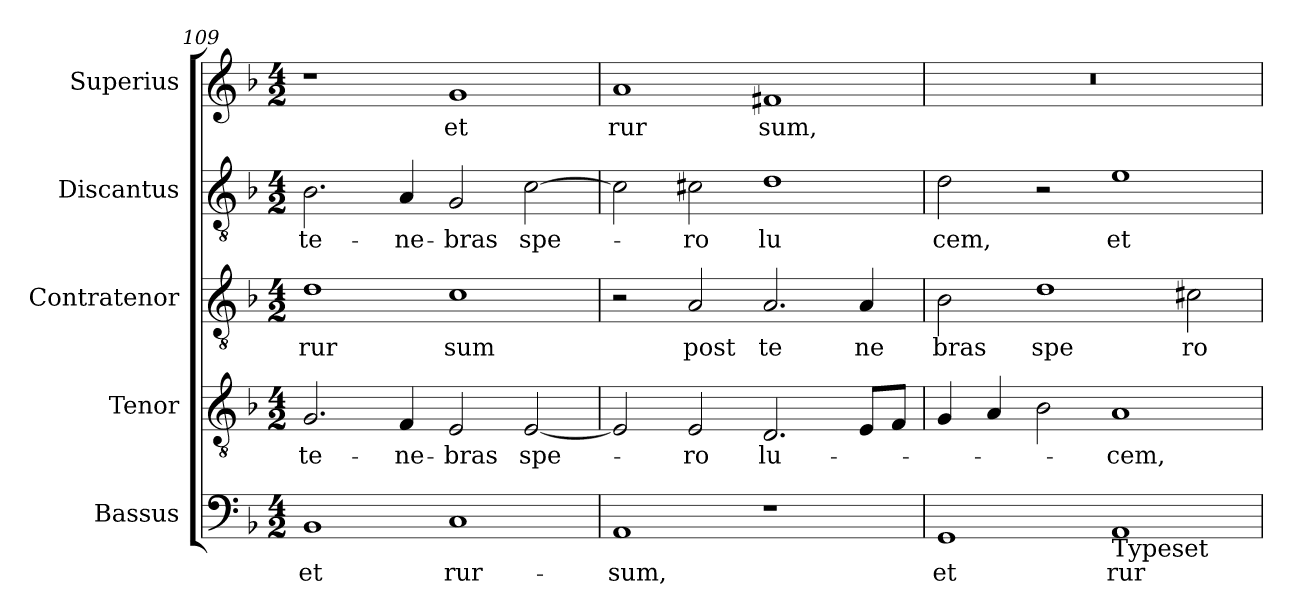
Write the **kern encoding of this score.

**kern	**text	**kern	**text	**kern	**text	**kern	**text	**kern	**text
*part5	*part5	*part4	*part4	*part3	*part3	*part2	*part2	*part1	*part1
*staff5	*staff5	*staff4	*staff4	*staff3	*staff3	*staff2	*staff2	*staff1	*staff1
*I"Bassus	*	*I"Tenor	*	*I"Contratenor	*	*I"Discantus	*	*I"Superius	*
*clefF4	*	*clefGv2	*	*clefGv2	*	*clefGv2	*	*clefG2	*
*ITrd-3c-5	*	*ITrd-3c-5	*	*ITrd-3c-5	*	*ITrd-3c-5	*	*	*
*k[b-e-]	*	*k[b-e-]	*	*k[b-e-]	*	*k[b-e-]	*	*k[b-]	*
*B-:	*	*B-:	*	*B-:	*	*B-:	*	*F:	*
*M4/2	*	*M4/2	*	*M4/2	*	*M4/2	*	*M4/2	*
=109	=109	=109	=109	=109	=109	=109	=109	=109	=109
!	!LO:LY:b:cj	!	!LO:LY:b:cj	!	!LO:LY:b:cj	!	!LO:LY:b:cj	!	!
1E-	et	2.c/	te-	1g	rur	2.e-\	te-	1r	.
!	!	!	!LO:LY:b:cj	!	!	!	!LO:LY:b:cj	!	!
.	.	4B-/	-ne-	.	.	4d/	-ne-	.	.
!	!LO:LY:b:cj	!	!LO:LY:b:cj	!	!LO:LY:b:cj	!	!LO:LY:b:cj	!	!LO:LY:b:cj
1F	rur-	2A/	-bras	1f	sum	2c/	-bras	1g	et
!	!	!	!LO:LY:b	!	!	!	!LO:LY:b	!	!
.	.	[>2A/	spe-	.	.	[<2f\	spe-	.	.
!!LO:LB:g=z
=110	=110	=110	=110	=110	=110	=110	=110	=110	=110
!	!LO:LY:b:cj	!	!	!	!	!	!	!	!LO:LY:b:cj
1D	-sum,	2A/]	.	2r	.	2f\]	.	1a	rur
!	!	!	!LO:LY:b:cj	!	!LO:LY:b:cj	!	!LO:LY:b:cj	!	!
.	.	2A/	-ro	2d/	post	2f#X\	-ro	.	.
!	!	!	!LO:LY:b:cj	!	!LO:LY:b:cj	!	!LO:LY:b:cj	!	!LO:LY:b:cj
1r	.	2.G/	lu-	2.d/	te	1g	lu	1f#X	sum,
!	!	!	!	!	!LO:LY:b:cj	!	!	!	!
.	.	8A/L	.	4d/	ne	.	.	.	.
.	.	8B-/J	.	.	.	.	.	.	.
=111	=111	=111	=111	=111	=111	=111	=111	=111	=111
!	!LO:LY:b:cj	!	!	!	!LO:LY:b:cj	!	!LO:LY:b:cj	!	!
1C	et	4c/	.	2e-\	bras	2g\	cem,	0r	.
.	.	4d/	.	.	.	.	.	.	.
!	!	!	!	!	!LO:LY:b:cj	!	!	!	!
.	.	2e-\	.	1g	spe	2r	.	.	.
!LO:TX:b:t=Typeset	!	!	!	!	!	!	!	!	!
!	!LO:LY:b:cj	!	!LO:LY:b:cj	!	!	!	!LO:LY:b:cj	!	!
1D	rur-	1d	-cem,	.	.	1a	et	.	.
!	!	!	!	!	!LO:LY:b:cj	!	!	!	!
.	.	.	.	2f#X\	ro	.	.	.	.
=	=	=	=	=	=	=	=	=	=
*-	*-	*-	*-	*-	*-	*-	*-	*-	*-
